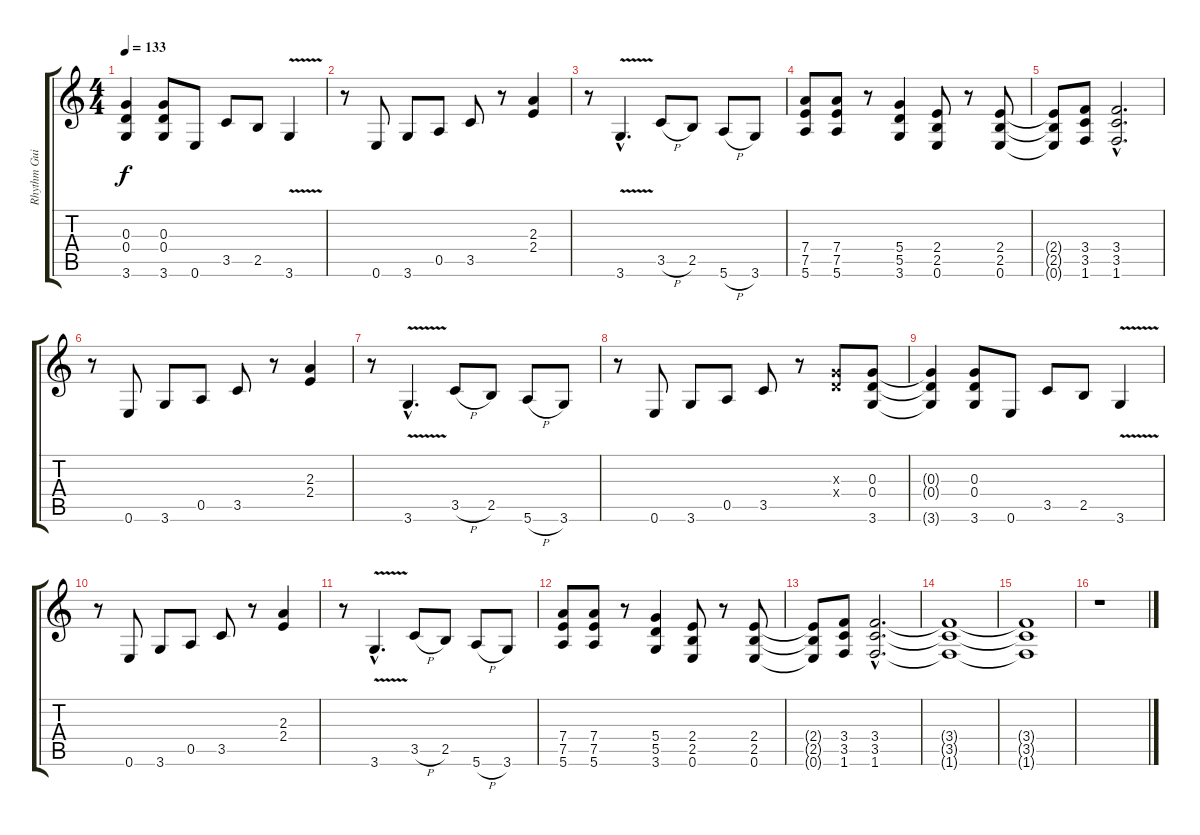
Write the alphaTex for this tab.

\track ("Rhythm Guitar 1" "Rhythm Gui") {instrument distortionguitar}
\staff {score tabs}
\tuning (E4 B3 G3 D3 A2 E2) {hide}
\ts (4 4)
\tempo 133
\clef g2
\ks c
(0.3{t} 0.4{t} 3.6{t}).4{dy f} (0.3 0.4 3.6).8 0.6.8 3.5.8 2.5.8 3.6{v}.4 |
r.8 0.6.8 3.6.8 0.5.8 3.5.8 r.8 (2.3 2.4).4 |
r.8 3.6{v hac}.4{d} 3.5{h}.8 2.5.8 5.6{h}.8 3.6.8 |
(7.4 7.5 5.6).8 (7.4 7.5 5.6).8 r.8 (5.4 5.5 3.6).4 (2.4 2.5 0.6).8 r.8 (2.4 2.5 0.6).8 |
(2.4{t} 2.5{t} 0.6{t}).8 (3.4 3.5 1.6).8 (3.4{hac} 3.5{hac} 1.6{hac}).2{d} |
r.8 0.6.8 3.6.8 0.5.8 3.5.8 r.8 (2.3 2.4).4 |
r.8 3.6{v hac}.4{d} 3.5{h}.8 2.5.8 5.6{h}.8 3.6.8 |
r.8 0.6.8 3.6.8 0.5.8 3.5.8 r.8 (0.3{x} 0.4{x}).8 (0.3 0.4 3.6).8 |
(0.3{t} 0.4{t} 3.6{t}).4 (0.3 0.4 3.6).8 0.6.8 3.5.8 2.5.8 3.6{v}.4 |
r.8 0.6.8 3.6.8 0.5.8 3.5.8 r.8 (2.3 2.4).4 |
r.8 3.6{v hac}.4{d} 3.5{h}.8 2.5.8 5.6{h}.8 3.6.8 |
(7.4 7.5 5.6).8 (7.4 7.5 5.6).8 r.8 (5.4 5.5 3.6).4 (2.4 2.5 0.6).8 r.8 (2.4 2.5 0.6).8 |
(2.4{t} 2.5{t} 0.6{t}).8 (3.4 3.5 1.6).8 (3.4{hac} 3.5{hac} 1.6{hac}).2{d volume 0} |
(3.4{t} 3.5{t} 1.6{t}).1 |
(3.4{t} 3.5{t} 1.6{t}).1 |
r.1
